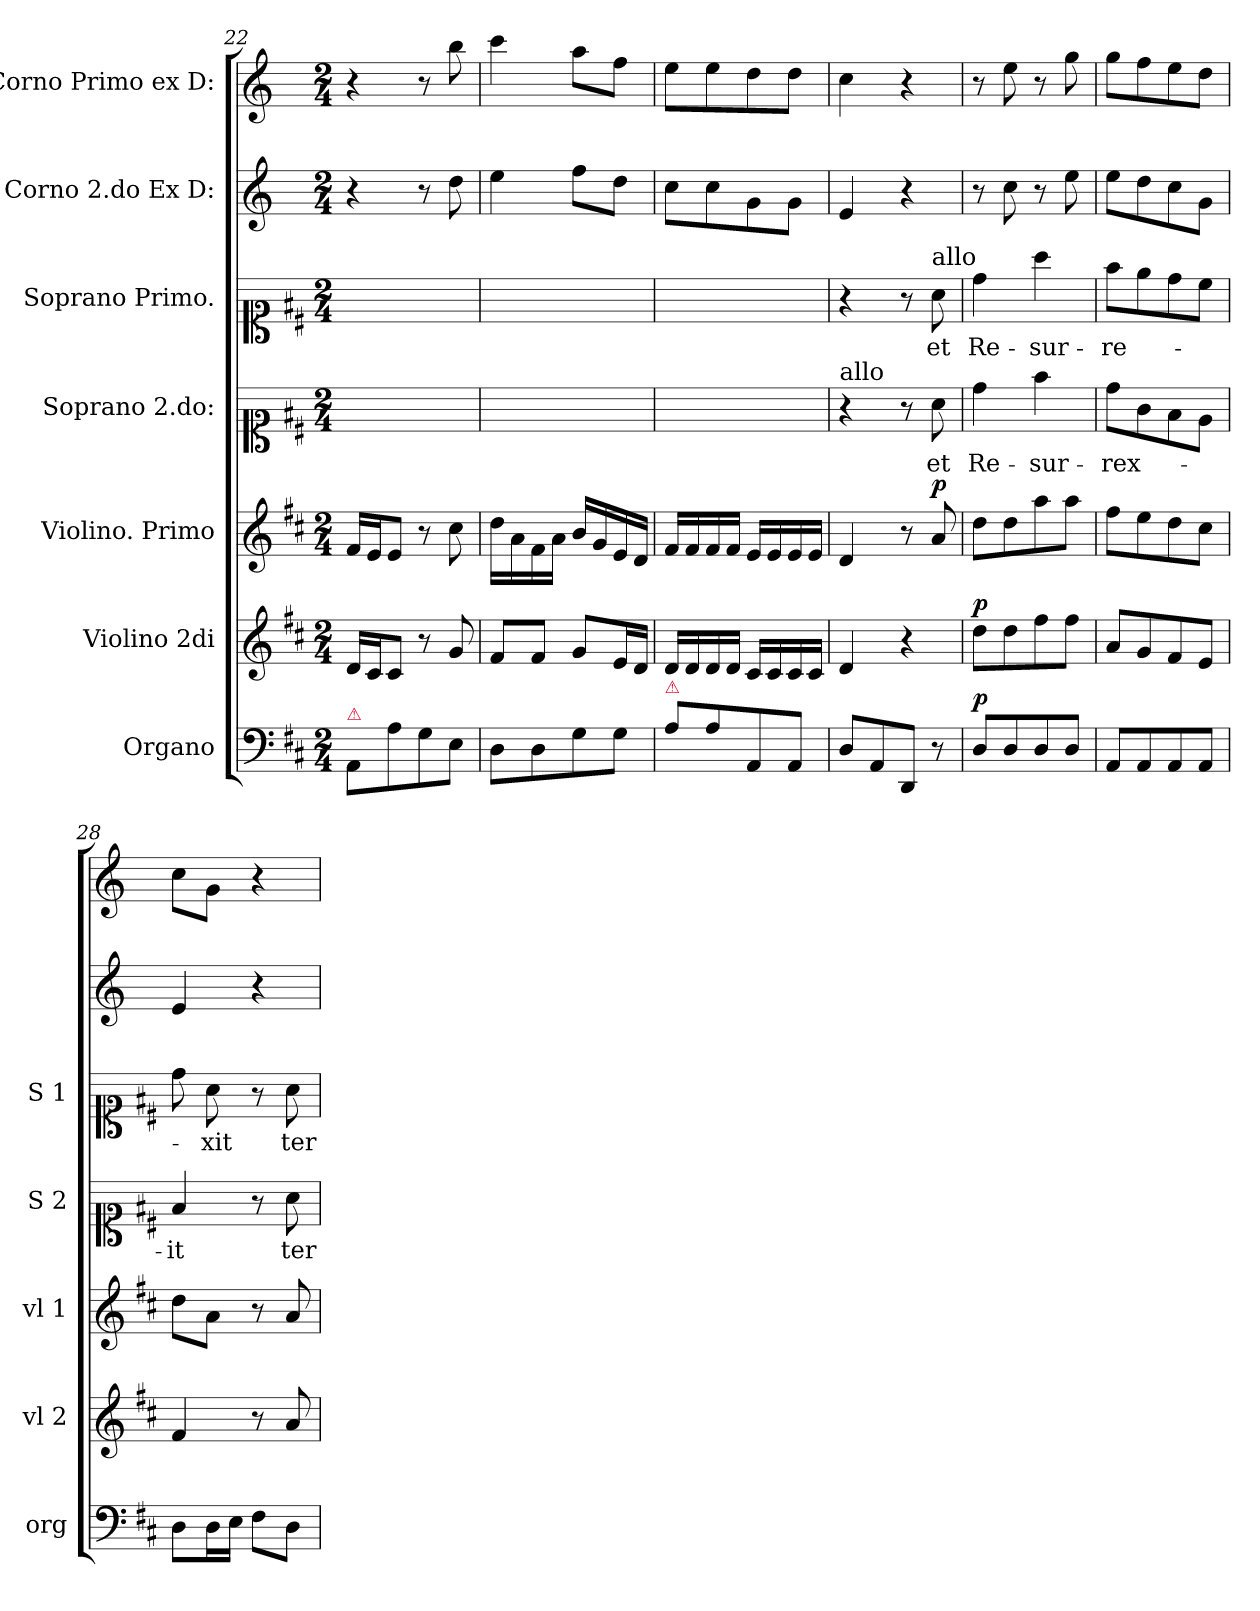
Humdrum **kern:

**kern	**dynam	**kern	**dynam	**kern	**dynam	**kern	**text	**kern	**text	**kern	**kern
*part7	*part7	*part6	*part6	*part5	*part5	*part4	*part4	*part3	*part3	*part2	*part1
*staff7	*staff7	*staff6	*staff6	*staff5	*staff5	*staff4	*staff4	*staff3	*staff3	*staff2	*staff1
*I"Organo	*	*I"Violino 2di	*	*I"Violino. Primo	*	*I"Soprano 2.do:	*	*I"Soprano Primo.	*	*I"Corno 2.do Ex D:	*I"Corno Primo ex D:
*I'org	*	*I'vl 2	*	*I'vl 1	*	*I'S 2	*	*I'S 1	*	*	*
*clefF4	*	*clefG2	*	*clefG2	*	*clefC1	*	*clefC1	*	*clefG2	*clefG2
*	*	*	*	*	*	*	*	*	*	*ITrd6c10	*ITrd6c10
*k[f#c#]	*	*k[f#c#]	*	*k[f#c#]	*	*k[f#c#]	*	*k[f#c#]	*	*k[f#c#]	*k[f#c#]
*D:	*	*D:	*	*D:	*	*D:	*	*D:	*	*D:	*D:
*M2/4	*	*M2/4	*	*M2/4	*	*M2/4	*	*M2/4	*	*M2/4	*M2/4
=22	=22	=22	=22	=22	=22	=22	=22	=22	=22	=22	=22
!LO:TX:a:color=crimson:t=⚠	!	!	!	!	!	!	!	!	!	!	!
8AA/L	.	16d/LL	.	16f#/LL	.	2ryy	.	2ryy	.	4r	4r
.	.	16c#/J	.	16e/J	.	.	.	.	.	.	.
8A\	.	8c#/J	.	8e/J	.	.	.	.	.	.	.
8G\	.	8r	.	8r	.	.	.	.	.	8r	8r
8E\J	.	8g/	.	8cc#\	.	.	.	.	.	8e\	8cc#\
=23	=23	=23	=23	=23	=23	=23	=23	=23	=23	=23	=23
8D\L	.	8f#/L	.	16dd\LL	.	2ryy	.	2ryy	.	4f#\	4dd\
.	.	.	.	16a\	.	.	.	.	.	.	.
8D\	.	8f#/J	.	16f#\	.	.	.	.	.	.	.
.	.	.	.	16a\JJ	.	.	.	.	.	.	.
8G\	.	8g/L	.	16b/LL	.	.	.	.	.	8g\L	8b\L
.	.	.	.	16g/	.	.	.	.	.	.	.
8G\J	.	16e/L	.	16e/	.	.	.	.	.	8e\J	8g\J
.	.	16d/JJ	.	16d/JJ	.	.	.	.	.	.	.
=24	=24	=24	=24	=24	=24	=24	=24	=24	=24	=24	=24
!LO:TX:a:color=crimson:t=⚠	!	!	!	!	!	!	!	!	!	!	!
8A\L	.	16d/LL	.	16f#/LL	.	2ryy	.	2ryy	.	8d\L	8f#\L
.	.	16d/	.	16f#/	.	.	.	.	.	.	.
8A\	.	16d/	.	16f#/	.	.	.	.	.	8d\	8f#\
.	.	16d/JJ	.	16f#/JJ	.	.	.	.	.	.	.
8AA/	.	16c#/LL	.	16e/LL	.	.	.	.	.	8A\	8e\
.	.	16c#/	.	16e/	.	.	.	.	.	.	.
8AA/J	.	16c#/	.	16e/	.	.	.	.	.	8A\J	8e\J
.	.	16c#/JJ	.	16e/JJ	.	.	.	.	.	.	.
=25	=25	=25	=25	=25	=25	=25	=25	=25	=25	=25	=25
!	!	!	!	!	!	!LO:TX:a:t=allo	!	!	!	!	!
8D/L	.	4d/	.	4d/	.	4r	.	4r	.	4F#/	4d\
8AA/	.	.	.	.	.	.	.	.	.	.	.
8DD/J	.	4r	.	8r	.	8r	.	8r	.	4r	4r
!	!	!	!	!	!	!	!	!LO:TX:a:t=allo	!	!	!
!	!	!	!	!	!LO:DY:a	!	!	!	!	!	!
8r	.	.	.	8a/	p	8a\	et	8a\	et	.	.
=26	=26	=26	=26	=26	=26	=26	=26	=26	=26	=26	=26
!	!LO:DY:a	!	!LO:DY:a	!	!	!	!	!	!	!	!
8D/L	p	8dd\L	p	8dd\L	.	4dd\	Re-	4dd\	Re-	8r	8r
8D/	.	8dd\	.	8dd\	.	.	.	.	.	8d\	8f#\
8D/	.	8ff#\	.	8aa\	.	4ff#\	-sur-	4aa\	-sur-	8r	8r
8D/J	.	8ff#\J	.	8aa\J	.	.	.	.	.	8f#\	8a\
=27	=27	=27	=27	=27	=27	=27	=27	=27	=27	=27	=27
8AA/L	.	8a/L	.	8ff#\L	.	8dd\L	-rex-	8ff#\L	-re-	8f#\L	8a\L
8AA/	.	8g/	.	8ee\	.	8g\	.	8ee\	.	8e\	8g\
8AA/	.	8f#/	.	8dd\	.	8f#\	.	8dd\	.	8d\	8f#\
8AA/J	.	8e/J	.	8cc#\J	.	8e\J	.	8cc#\J	.	8A\J	8e\J
=28	=28	=28	=28	=28	=28	=28	=28	=28	=28	=28	=28
8D\L	.	4f#/	.	8dd\L	.	4f#/	-it	8dd\	.	4F#/	8d\L
16D\L	.	.	.	8a\J	.	.	.	8a\	-xit	.	8A\J
16E\JJ	.	.	.	.	.	.	.	.	.	.	.
8F#\L	.	8r	.	8r	.	8r	.	8r	.	4r	4r
8D\J	.	8a/	.	8a/	.	8a\	ter-	8a\	ter-	.	.
=	=	=	=	=	=	=	=	=	=	=	=
*-	*-	*-	*-	*-	*-	*-	*-	*-	*-	*-	*-
